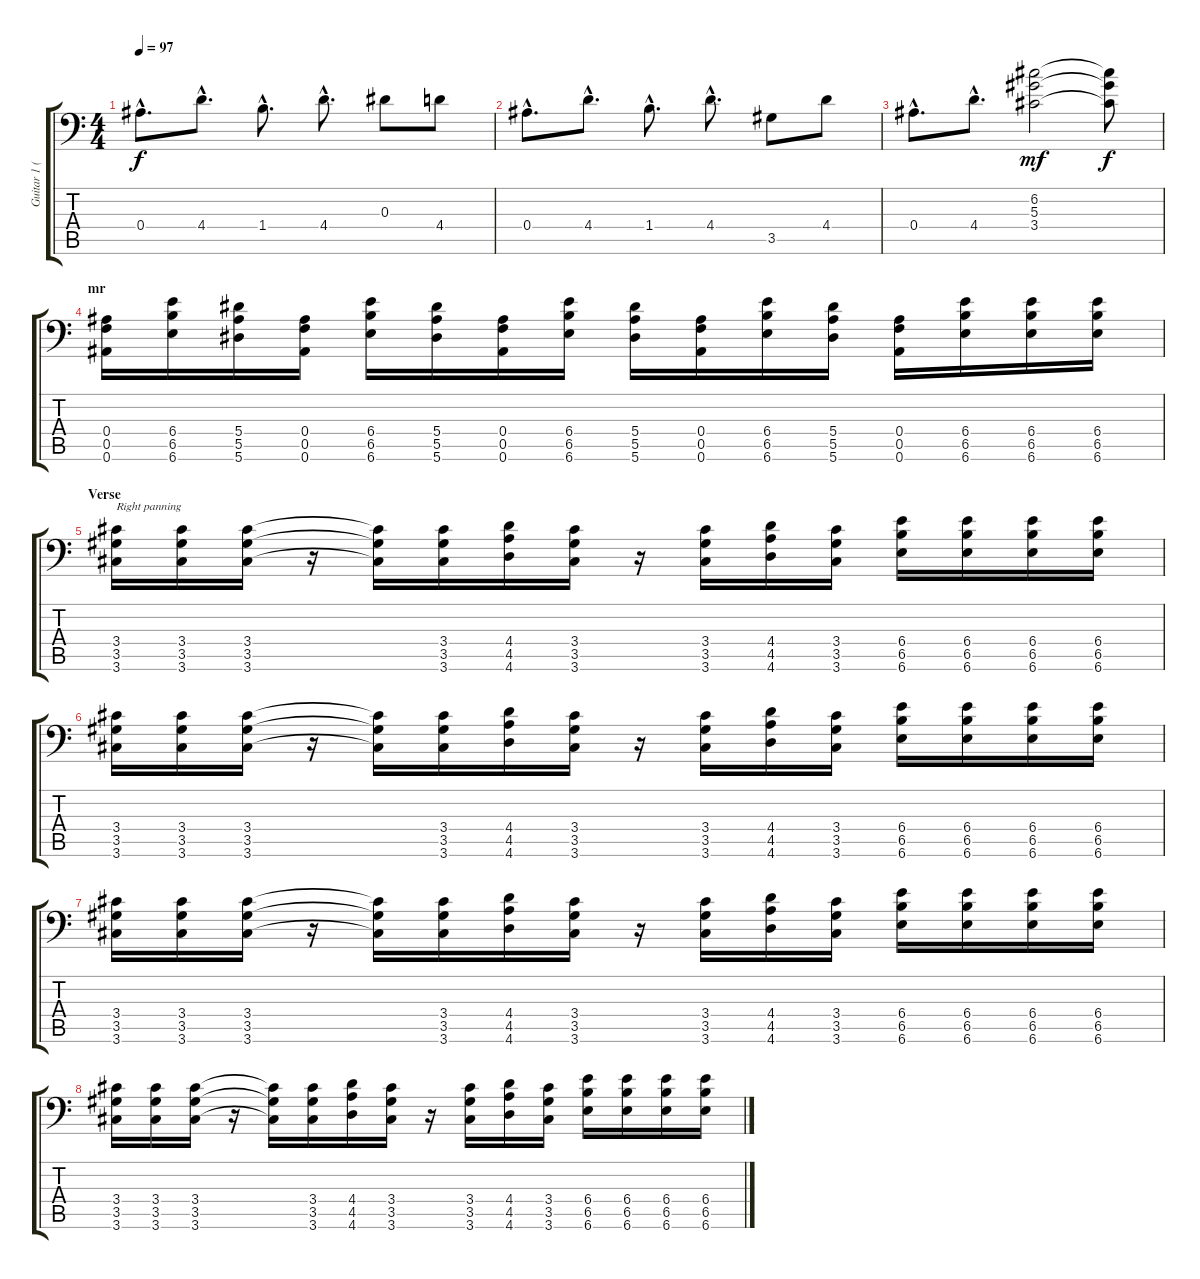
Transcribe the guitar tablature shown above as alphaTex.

\track ("Guitar 1 (Drop A#)" "Guitar 1 (") {instrument distortionguitar}
\staff {score tabs}
\tuning (C4 G3 Eb3 Bb2 F2 Bb1) {hide}
\ts (4 4)
\tempo 97
\clef f4
\ks c
0.4{hac}.8{d dy f} 4.4{hac}.8{d} 1.4{hac}.8{d} 4.4{hac}.8{d} 0.3.8 4.4.8 |
0.4{hac}.8{d} 4.4{hac}.8{d} 1.4{hac}.8{d} 4.4{hac}.8{d} 3.5.8 4.4.8 |
0.4{hac}.8{d} 4.4{hac}.8{d} (6.2 5.3 3.4).2{dy mf} (6.2{t} 5.3{t} 3.4{t}).8{dy f} |
\section ("" "mr")
(0.4 0.5 0.6).16 (6.4 6.5 6.6).16 (5.4 5.5 5.6).16 (0.4 0.5 0.6).16 (6.4 6.5 6.6).16 (5.4 5.5 5.6).16 (0.4 0.5 0.6).16 (6.4 6.5 6.6).16 (5.4 5.5 5.6).16 (0.4 0.5 0.6).16 (6.4 6.5 6.6).16 (5.4 5.5 5.6).16 (0.4 0.5 0.6).16 (6.4 6.5 6.6).16 (6.4 6.5 6.6).16 (6.4 6.5 6.6).16 |
\section ("" "Verse")
(3.4 3.5 3.6).16{txt "Right panning" balance 16} (3.4 3.5 3.6).16 (3.4 3.5 3.6).16 r.16 (3.4{t} 3.5{t} 3.6{t}).16 (3.4 3.5 3.6).16 (4.4 4.5 4.6).16 (3.4 3.5 3.6).16 r.16 (3.4 3.5 3.6).16 (4.4 4.5 4.6).16 (3.4 3.5 3.6).16 (6.4 6.5 6.6).16 (6.4 6.5 6.6).16 (6.4 6.5 6.6).16 (6.4 6.5 6.6).16 |
(3.4 3.5 3.6).16 (3.4 3.5 3.6).16 (3.4 3.5 3.6).16 r.16 (3.4{t} 3.5{t} 3.6{t}).16 (3.4 3.5 3.6).16 (4.4 4.5 4.6).16 (3.4 3.5 3.6).16 r.16 (3.4 3.5 3.6).16 (4.4 4.5 4.6).16 (3.4 3.5 3.6).16 (6.4 6.5 6.6).16 (6.4 6.5 6.6).16 (6.4 6.5 6.6).16 (6.4 6.5 6.6).16 |
(3.4 3.5 3.6).16 (3.4 3.5 3.6).16 (3.4 3.5 3.6).16 r.16 (3.4{t} 3.5{t} 3.6{t}).16 (3.4 3.5 3.6).16 (4.4 4.5 4.6).16 (3.4 3.5 3.6).16 r.16 (3.4 3.5 3.6).16 (4.4 4.5 4.6).16 (3.4 3.5 3.6).16 (6.4 6.5 6.6).16 (6.4 6.5 6.6).16 (6.4 6.5 6.6).16 (6.4 6.5 6.6).16 |
(3.4 3.5 3.6).16 (3.4 3.5 3.6).16 (3.4 3.5 3.6).16 r.16 (3.4{t} 3.5{t} 3.6{t}).16 (3.4 3.5 3.6).16 (4.4 4.5 4.6).16 (3.4 3.5 3.6).16 r.16 (3.4 3.5 3.6).16 (4.4 4.5 4.6).16 (3.4 3.5 3.6).16 (6.4 6.5 6.6).16 (6.4 6.5 6.6).16 (6.4 6.5 6.6).16 (6.4 6.5 6.6).16
